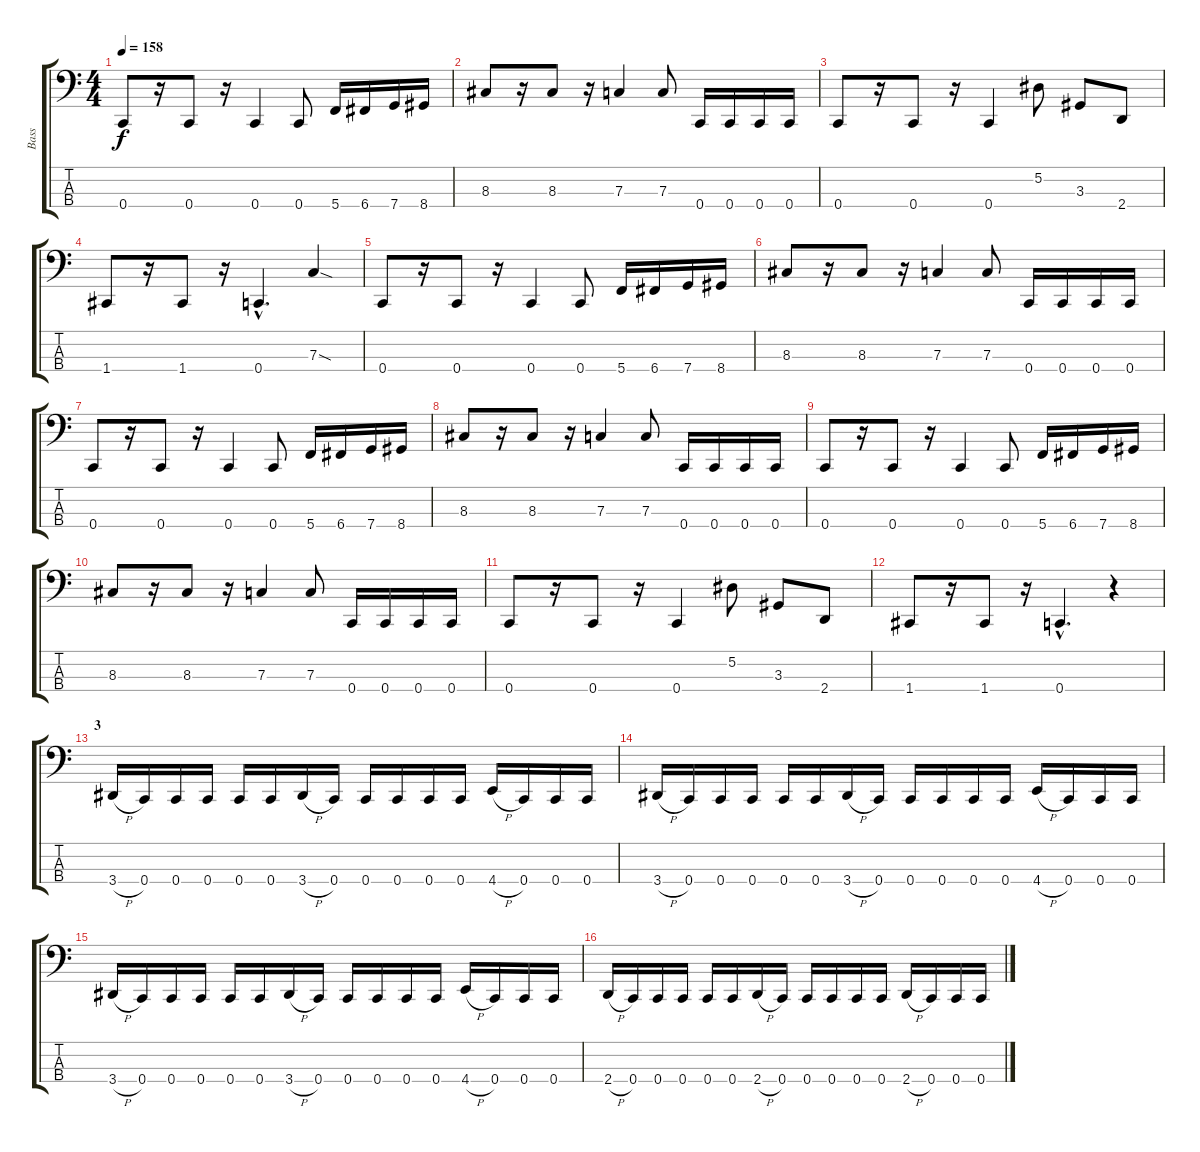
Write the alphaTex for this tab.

\track ("Bass" "Bass") {instrument electricbassfinger}
\staff {score tabs}
\tuning (Eb2 Bb1 F1 C1) {hide}
\ts (4 4)
\tempo 158
\clef f4
\ks c
0.4.8{dy f} r.16 0.4.8 r.16 0.4.4 0.4.8 5.4.16 6.4.16 7.4.16 8.4.16 |
8.3.8 r.16 8.3.8 r.16 7.3.4 7.3.8 0.4.16 0.4.16 0.4.16 0.4.16 |
0.4.8 r.16 0.4.8 r.16 0.4.4 5.2.8 3.3.8 2.4.8 |
1.4.8 r.16 1.4.8 r.16 0.4{hac}.4{d} 7.3{sod}.4 |
0.4.8 r.16 0.4.8 r.16 0.4.4 0.4.8 5.4.16 6.4.16 7.4.16 8.4.16 |
8.3.8 r.16 8.3.8 r.16 7.3.4 7.3.8 0.4.16 0.4.16 0.4.16 0.4.16 |
0.4.8 r.16 0.4.8 r.16 0.4.4 0.4.8 5.4.16 6.4.16 7.4.16 8.4.16 |
8.3.8 r.16 8.3.8 r.16 7.3.4 7.3.8 0.4.16 0.4.16 0.4.16 0.4.16 |
0.4.8 r.16 0.4.8 r.16 0.4.4 0.4.8 5.4.16 6.4.16 7.4.16 8.4.16 |
8.3.8 r.16 8.3.8 r.16 7.3.4 7.3.8 0.4.16 0.4.16 0.4.16 0.4.16 |
0.4.8 r.16 0.4.8 r.16 0.4.4 5.2.8 3.3.8 2.4.8 |
1.4.8 r.16 1.4.8 r.16 0.4{hac}.4{d} r.4 |
\section ("" "3")
3.4{h}.16 0.4.16 0.4.16 0.4.16 0.4.16 0.4.16 3.4{h}.16 0.4.16 0.4.16 0.4.16 0.4.16 0.4.16 4.4{h}.16 0.4.16 0.4.16 0.4.16 |
3.4{h}.16 0.4.16 0.4.16 0.4.16 0.4.16 0.4.16 3.4{h}.16 0.4.16 0.4.16 0.4.16 0.4.16 0.4.16 4.4{h}.16 0.4.16 0.4.16 0.4.16 |
3.4{h}.16 0.4.16 0.4.16 0.4.16 0.4.16 0.4.16 3.4{h}.16 0.4.16 0.4.16 0.4.16 0.4.16 0.4.16 4.4{h}.16 0.4.16 0.4.16 0.4.16 |
2.4{h}.16 0.4.16 0.4.16 0.4.16 0.4.16 0.4.16 2.4{h}.16 0.4.16 0.4.16 0.4.16 0.4.16 0.4.16 2.4{h}.16 0.4.16 0.4.16 0.4.16
